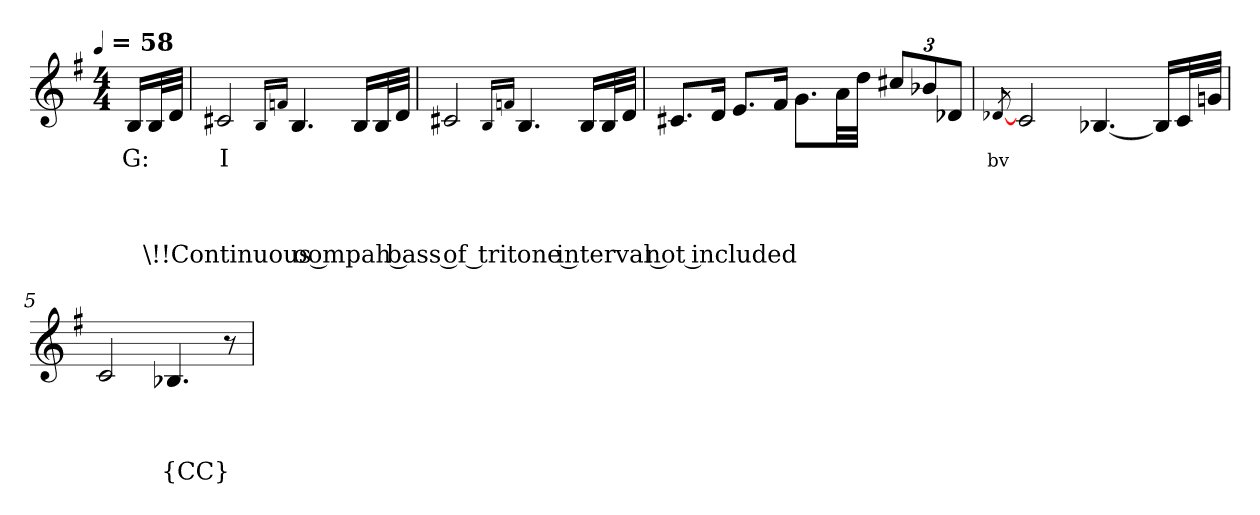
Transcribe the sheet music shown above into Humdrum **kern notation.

**kern	**text	**text	**text	**text	**text
*part1	*part1	*part1	*part1	*part1	*part1
*staff1	*staff1	*staff1	*staff1	*staff1	*staff1
*clefG2	*	*	*	*	*
*k[f#]	*	*	*	*	*
*G:	*	*	*	*	*
!!LO:TX:omd:t=[quarter] = 58
*M4/4	*	*	*	*	*
*MM58	*	*	*	*	*
=	=	=	=	=	=
16BLL	G:	.	.	.	.
32BL	.	.	.	.	\!!Continuous oompah bass of tritone interval not included
32dJJJ	.	.	.	.	.
=1	=1	=1	=1	=1	=1
2c#X	I	.	.	.	.
16qqB/LL	.	.	.	.	.
16qqfn/JJ	.	.	.	.	.
4.B	.	.	.	.	.
16BLL	.	.	.	.	.
32BL	.	.	.	.	.
32dJJJ	.	.	.	.	.
=2	=2	=2	=2	=2	=2
2c#X	.	.	.	.	.
16qqB/LL	.	.	.	.	.
16qqfn/JJ	.	.	.	.	.
4.B	.	.	.	.	.
16BLL	.	.	.	.	.
32BL	.	.	.	.	.
32dJJJ	.	.	.	.	.
=3	=3	=3	=3	=3	=3
8.c#XL	.	.	.	.	.
16dJk	.	.	.	.	.
8.eL	.	.	.	.	.
16f#Jk	.	.	.	.	.
8.gL	.	.	.	.	.
32aLL	.	.	.	.	.
32ddJJJ	.	.	.	.	.
12cc#XL	.	.	.	.	.
12b-X	.	.	.	.	.
12d-XJ	.	.	.	.	.
=4	=4	=4	=4	=4	=4
[8qd-X/	bv	.	.	.	.
2c	.	.	.	.	.
[4.B-X	.	.	.	.	.
16B-LL]	.	.	.	.	.
32cL	.	.	.	.	.
32gnJJJ	.	.	.	.	.
=5	=5	=5	=5	=5	=5
2c	.	.	.	.	.
4.B-X	.	.	.	{CC}	.
8r	.	.	.	.	.
=	=	=	=	=	=
*-	*-	*-	*-	*-	*-
